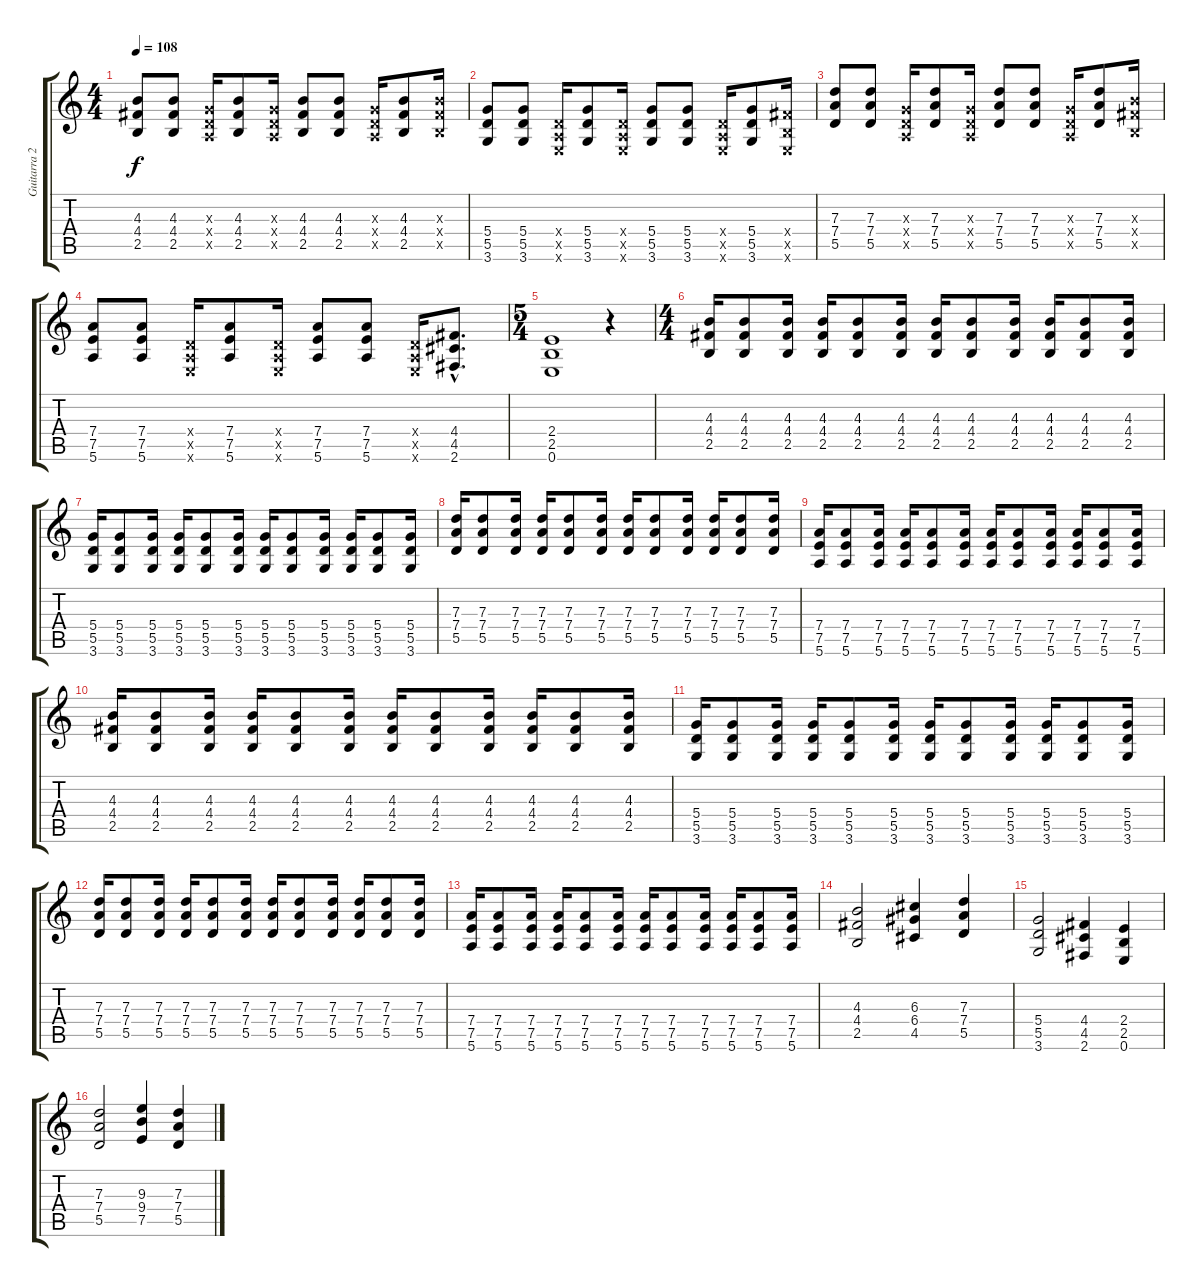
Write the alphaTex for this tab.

\track ("Guitarra 2" "Guitarra 2") {instrument distortionguitar}
\staff {score tabs}
\tuning (E4 B3 G3 D3 A2 E2) {hide}
\ts (4 4)
\tempo 108
\clef g2
\ks c
(4.3 4.4 2.5).8{dy f} (4.3 4.4 2.5).8 (0.3{x} 0.4{x} 0.5{x}).16 (4.3 4.4 2.5).8 (0.3{x} 0.4{x} 0.5{x}).16 (4.3 4.4 2.5).8 (4.3 4.4 2.5).8 (0.3{x} 0.4{x} 0.5{x}).16 (4.3 4.4 2.5).8 (4.3{x} 4.4{x} 2.5{x}).16 |
(5.4 5.5 3.6).8 (5.4 5.5 3.6).8 (0.4{x} 0.5{x} 0.6{x}).16 (5.4 5.5 3.6).8 (0.4{x} 0.5{x} 0.6{x}).16 (5.4 5.5 3.6).8 (5.4 5.5 3.6).8 (0.4{x} 0.5{x} 0.6{x}).16 (5.4 5.5 3.6).8 (4.4{x} 2.5{x} 0.6{x}).16 |
(7.3 7.4 5.5).8 (7.3 7.4 5.5).8 (0.3{x} 0.4{x} 0.5{x}).16 (7.3 7.4 5.5).8 (0.3{x} 0.4{x} 0.5{x}).16 (7.3 7.4 5.5).8 (7.3 7.4 5.5).8 (0.3{x} 0.4{x} 0.5{x}).16 (7.3 7.4 5.5).8 (4.3{x} 4.4{x} 2.5{x}).16 |
(7.4 7.5 5.6).8 (7.4 7.5 5.6).8 (0.4{x} 0.5{x} 0.6{x}).16 (7.4 7.5 5.6).8 (0.4{x} 0.5{x} 0.6{x}).16 (7.4 7.5 5.6).8 (7.4 7.5 5.6).8 (0.4{x} 0.5{x} 0.6{x}).16 (4.4{hac} 4.5{hac} 2.6{hac}).8{d} |
\ts (5 4)
(2.4 2.5 0.6).1 r.4 |
\ts (4 4)
(4.3 4.4 2.5).16 (4.3 4.4 2.5).8 (4.3 4.4 2.5).16 (4.3 4.4 2.5).16 (4.3 4.4 2.5).8 (4.3 4.4 2.5).16 (4.3 4.4 2.5).16 (4.3 4.4 2.5).8 (4.3 4.4 2.5).16 (4.3 4.4 2.5).16 (4.3 4.4 2.5).8 (4.3 4.4 2.5).16 |
(5.4 5.5 3.6).16 (5.4 5.5 3.6).8 (5.4 5.5 3.6).16 (5.4 5.5 3.6).16 (5.4 5.5 3.6).8 (5.4 5.5 3.6).16 (5.4 5.5 3.6).16 (5.4 5.5 3.6).8 (5.4 5.5 3.6).16 (5.4 5.5 3.6).16 (5.4 5.5 3.6).8 (5.4 5.5 3.6).16 |
(7.3 7.4 5.5).16 (7.3 7.4 5.5).8 (7.3 7.4 5.5).16 (7.3 7.4 5.5).16 (7.3 7.4 5.5).8 (7.3 7.4 5.5).16 (7.3 7.4 5.5).16 (7.3 7.4 5.5).8 (7.3 7.4 5.5).16 (7.3 7.4 5.5).16 (7.3 7.4 5.5).8 (7.3 7.4 5.5).16 |
(7.4 7.5 5.6).16 (7.4 7.5 5.6).8 (7.4 7.5 5.6).16 (7.4 7.5 5.6).16 (7.4 7.5 5.6).8 (7.4 7.5 5.6).16 (7.4 7.5 5.6).16 (7.4 7.5 5.6).8 (7.4 7.5 5.6).16 (7.4 7.5 5.6).16 (7.4 7.5 5.6).8 (7.4 7.5 5.6).16 |
(4.3 4.4 2.5).16 (4.3 4.4 2.5).8 (4.3 4.4 2.5).16 (4.3 4.4 2.5).16 (4.3 4.4 2.5).8 (4.3 4.4 2.5).16 (4.3 4.4 2.5).16 (4.3 4.4 2.5).8 (4.3 4.4 2.5).16 (4.3 4.4 2.5).16 (4.3 4.4 2.5).8 (4.3 4.4 2.5).16 |
(5.4 5.5 3.6).16 (5.4 5.5 3.6).8 (5.4 5.5 3.6).16 (5.4 5.5 3.6).16 (5.4 5.5 3.6).8 (5.4 5.5 3.6).16 (5.4 5.5 3.6).16 (5.4 5.5 3.6).8 (5.4 5.5 3.6).16 (5.4 5.5 3.6).16 (5.4 5.5 3.6).8 (5.4 5.5 3.6).16 |
(7.3 7.4 5.5).16 (7.3 7.4 5.5).8 (7.3 7.4 5.5).16 (7.3 7.4 5.5).16 (7.3 7.4 5.5).8 (7.3 7.4 5.5).16 (7.3 7.4 5.5).16 (7.3 7.4 5.5).8 (7.3 7.4 5.5).16 (7.3 7.4 5.5).16 (7.3 7.4 5.5).8 (7.3 7.4 5.5).16 |
(7.4 7.5 5.6).16 (7.4 7.5 5.6).8 (7.4 7.5 5.6).16 (7.4 7.5 5.6).16 (7.4 7.5 5.6).8 (7.4 7.5 5.6).16 (7.4 7.5 5.6).16 (7.4 7.5 5.6).8 (7.4 7.5 5.6).16 (7.4 7.5 5.6).16 (7.4 7.5 5.6).8 (7.4 7.5 5.6).16 |
(4.3 4.4 2.5).2 (6.3 6.4 4.5).4 (7.3 7.4 5.5).4 |
(5.4 5.5 3.6).2 (4.4 4.5 2.6).4 (2.4 2.5 0.6).4 |
(7.3 7.4 5.5).2 (9.3 9.4 7.5).4 (7.3 7.4 5.5).4
